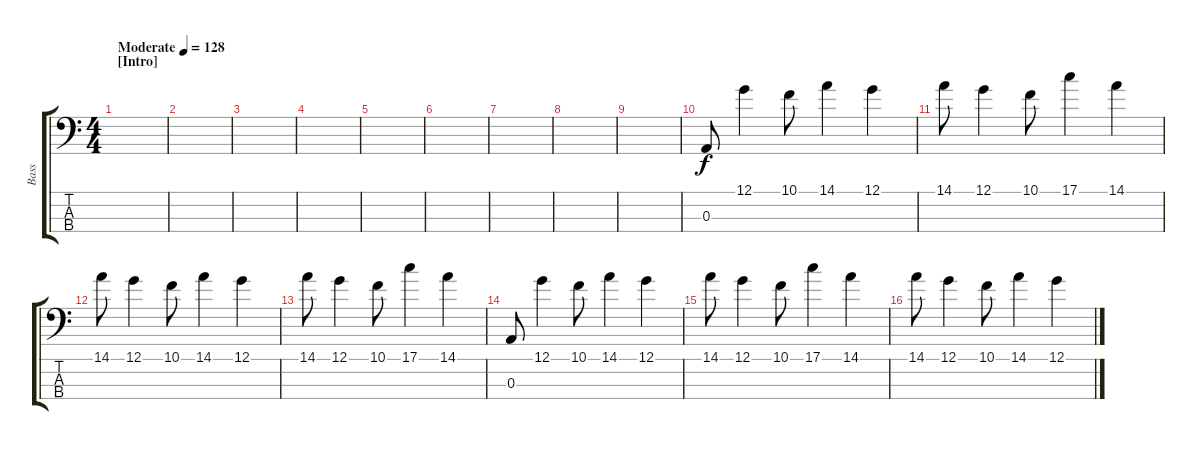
\track ("Bass" "Bass") {instrument electricbassfinger}
\staff {score tabs}
\tuning (G2 D2 A1 E1) {hide}
\ts (4 4)
\section ("" "[Intro]")
\tempo (128 "Moderate")
\clef f4
\ks c
|
|
|
|
|
|
|
|
|
0.3.8 12.1.4 10.1.8 14.1.4 12.1.4 |
14.1.8 12.1.4 10.1.8 17.1.4 14.1.4 |
14.1.8 12.1.4 10.1.8 14.1.4 12.1.4 |
14.1.8 12.1.4 10.1.8 17.1.4 14.1.4 |
0.3.8 12.1.4 10.1.8 14.1.4 12.1.4 |
14.1.8 12.1.4 10.1.8 17.1.4 14.1.4 |
14.1.8 12.1.4 10.1.8 14.1.4 12.1.4
